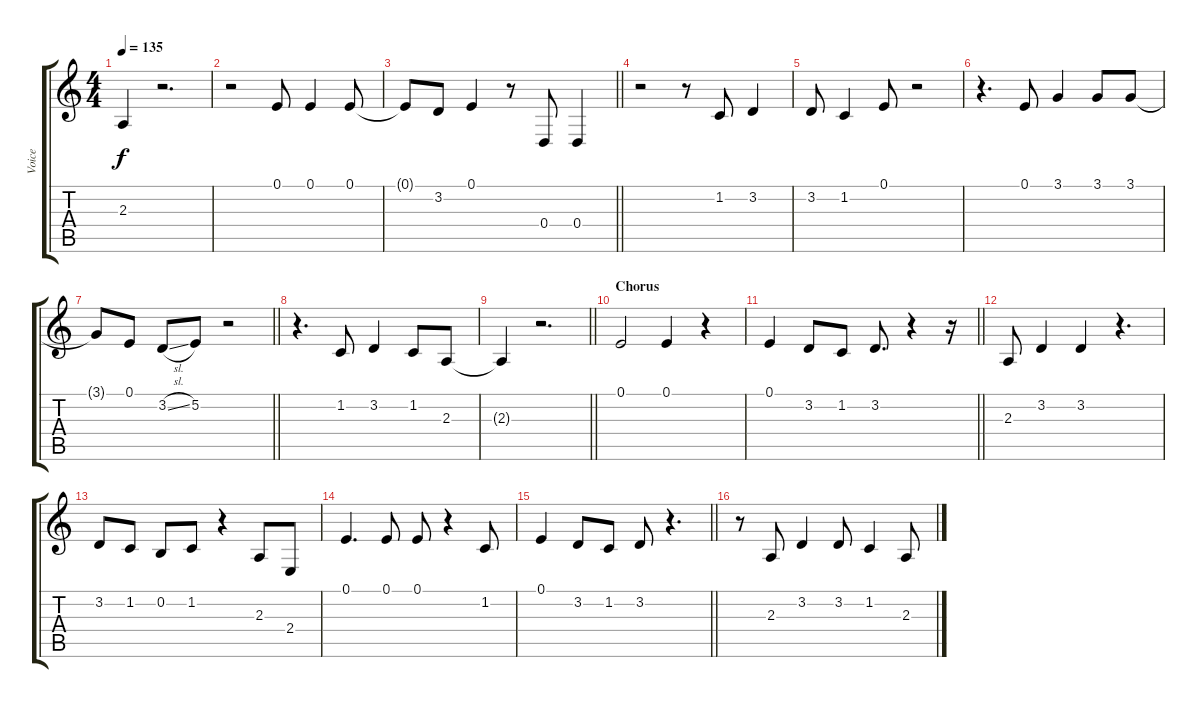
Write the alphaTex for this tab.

\track ("Voice" "Voice") {instrument altosax}
\staff {score tabs}
\tuning (E4 B3 G3 D3 A2 E2) {hide}
\ts (4 4)
\tempo 135
\clef g2
\ks c
2.3{t}.4{dy f} r.2{d} |
r.2 0.1.8 0.1.4 0.1.8 |
\barLineRight lightlight
0.1{t}.8 3.2.8 0.1.4 r.8 0.4.8 0.4.4 |
r.2 r.8 1.2.8 3.2.4 |
3.2.8 1.2.4 0.1.8 r.2 |
r.4{d} 0.1.8 3.1.4 3.1.8 3.1.8 |
\barLineRight lightlight
3.1{t}.8 0.1.8 3.2{sl}.8 5.2.8 r.2 |
r.4{d} 1.2.8 3.2.4 1.2.8 2.3.8 |
\barLineRight lightlight
2.3{t}.4 r.2{d} |
\section ("" "Chorus")
0.1.2 0.1.4 r.4 |
\barLineRight lightlight
0.1.4 3.2.8 1.2.8 3.2.8{d} r.4 r.16 |
2.3.8 3.2.4 3.2.4 r.4{d} |
3.2.8 1.2.8 0.2.8 1.2.8 r.4 2.3.8 2.4.8 |
0.1.4{d} 0.1.8 0.1.8 r.4 1.2.8 |
\barLineRight lightlight
0.1.4 3.2.8 1.2.8 3.2.8 r.4{d} |
r.8 2.3.8 3.2.4 3.2.8 1.2.4 2.3.8
